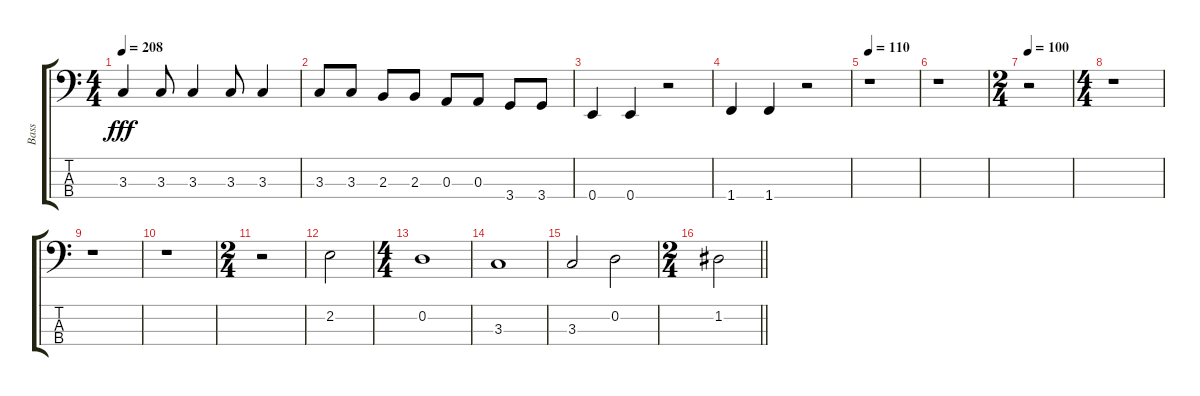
\track ("Bass" "Bass") {instrument electricbassfinger}
\staff {score tabs}
\tuning (G2 D2 A1 E1) {hide}
\ts (4 4)
\tempo 208
\clef f4
\ks c
3.3.4{dy fff} 3.3.8 3.3.4 3.3.8 3.3.4 |
3.3.8 3.3.8 2.3.8 2.3.8 0.3.8 0.3.8 3.4.8 3.4.8 |
0.4.4 0.4.4 r.2 |
1.4.4 1.4.4 r.2 |
\tempo 110
r.1 |
r.1 |
\ts (2 4)
\tempo 100
r.2 |
\ts (4 4)
r.1 |
r.1 |
r.1 |
\ts (2 4)
r.2 |
2.2.2 |
\ts (4 4)
0.2.1 |
3.3.1 |
3.3.2 0.2.2 |
\ts (2 4)
\barLineRight lightlight
1.2.2
